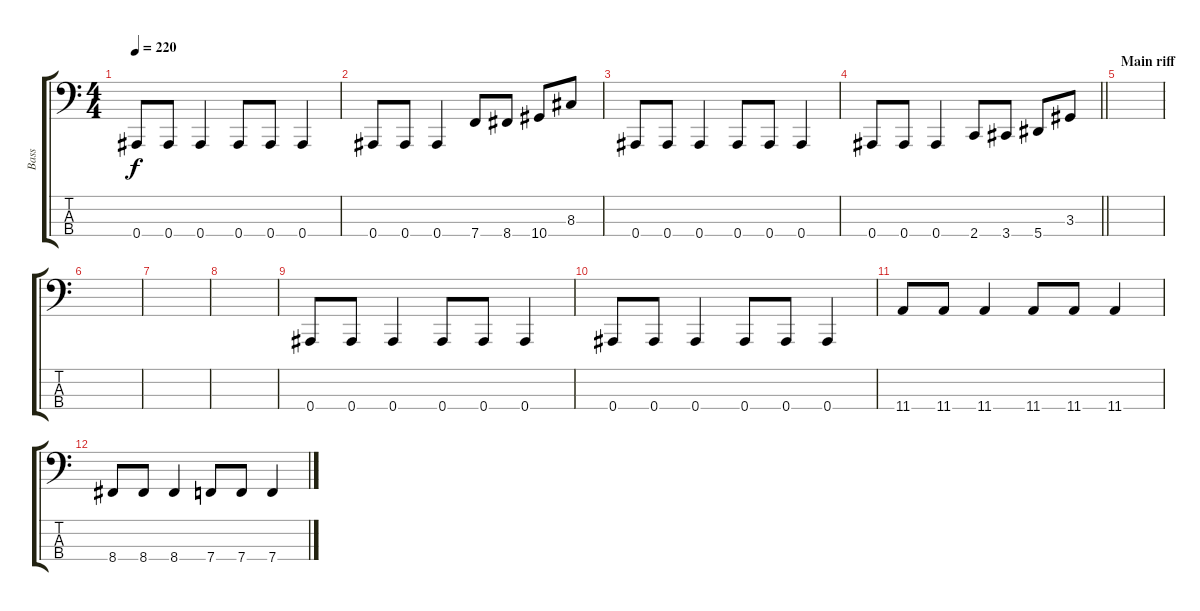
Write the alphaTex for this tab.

\track ("Bass" "Bass") {instrument electricbassfinger}
\staff {score tabs}
\tuning (Eb2 Bb1 F1 Bb0) {hide}
\ts (4 4)
\tempo 220
\clef f4
\ks c
0.4.8{dy f} 0.4.8 0.4.4 0.4.8 0.4.8 0.4.4 |
0.4.8 0.4.8 0.4.4 7.4.8 8.4.8 10.4.8 8.3.8 |
0.4.8 0.4.8 0.4.4 0.4.8 0.4.8 0.4.4 |
\barLineRight lightlight
0.4.8 0.4.8 0.4.4 2.4.8 3.4.8 5.4.8 3.3.8 |
\section ("" "Main riff")
|
|
|
|
0.4.8 0.4.8 0.4.4 0.4.8 0.4.8 0.4.4 |
0.4.8 0.4.8 0.4.4 0.4.8 0.4.8 0.4.4 |
11.4.8 11.4.8 11.4.4 11.4.8 11.4.8 11.4.4 |
8.4.8 8.4.8 8.4.4 7.4.8 7.4.8 7.4.4
